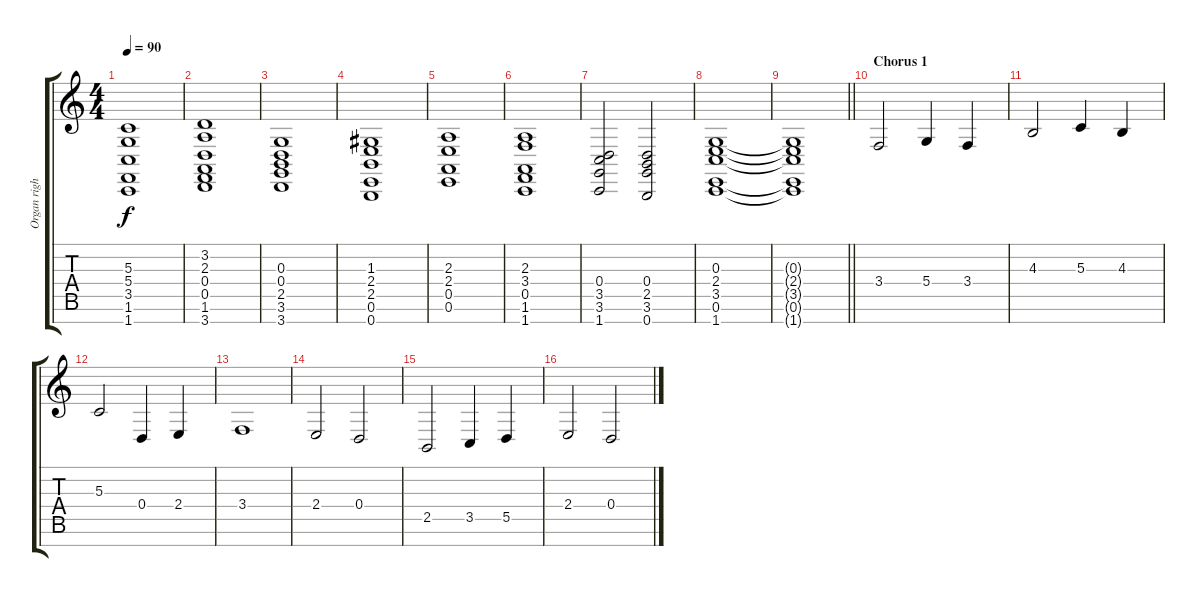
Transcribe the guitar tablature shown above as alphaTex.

\track ("Organ right hand" "Organ righ") {instrument accordion}
\staff {score tabs}
\tuning (E4 B3 G3 D3 A2 E2 B1) {hide}
\ts (4 4)
\tempo 90
\clef g2
\ks c
(5.3{t} 5.4{t} 3.5{t} 1.6{t} 1.7{t}).1{dy f} |
(3.2 2.3 0.4 0.5 1.6 3.7).1 |
(0.3 0.4 2.5 3.6 3.7).1 |
(1.3 2.4 2.5 0.6 0.7).1 |
(2.3 2.4 0.5 0.6).1 |
(2.3 3.4 0.5 1.6 1.7).1 |
(0.4 3.5 3.6 1.7).2 (0.4 2.5 3.6 0.7).2 |
(0.3 2.4 3.5 0.6 1.7).1 |
\barLineRight lightlight
(0.3{t} 2.4{t} 3.5{t} 0.6{t} 1.7{t}).1 |
\section ("" "Chorus 1")
3.4.2 5.4.4 3.4.4 |
4.3.2 5.3.4 4.3.4 |
5.3.2 0.4.4 2.4.4 |
3.4.1 |
2.4.2 0.4.2 |
2.5.2 3.5.4 5.5.4 |
2.4.2 0.4.2
